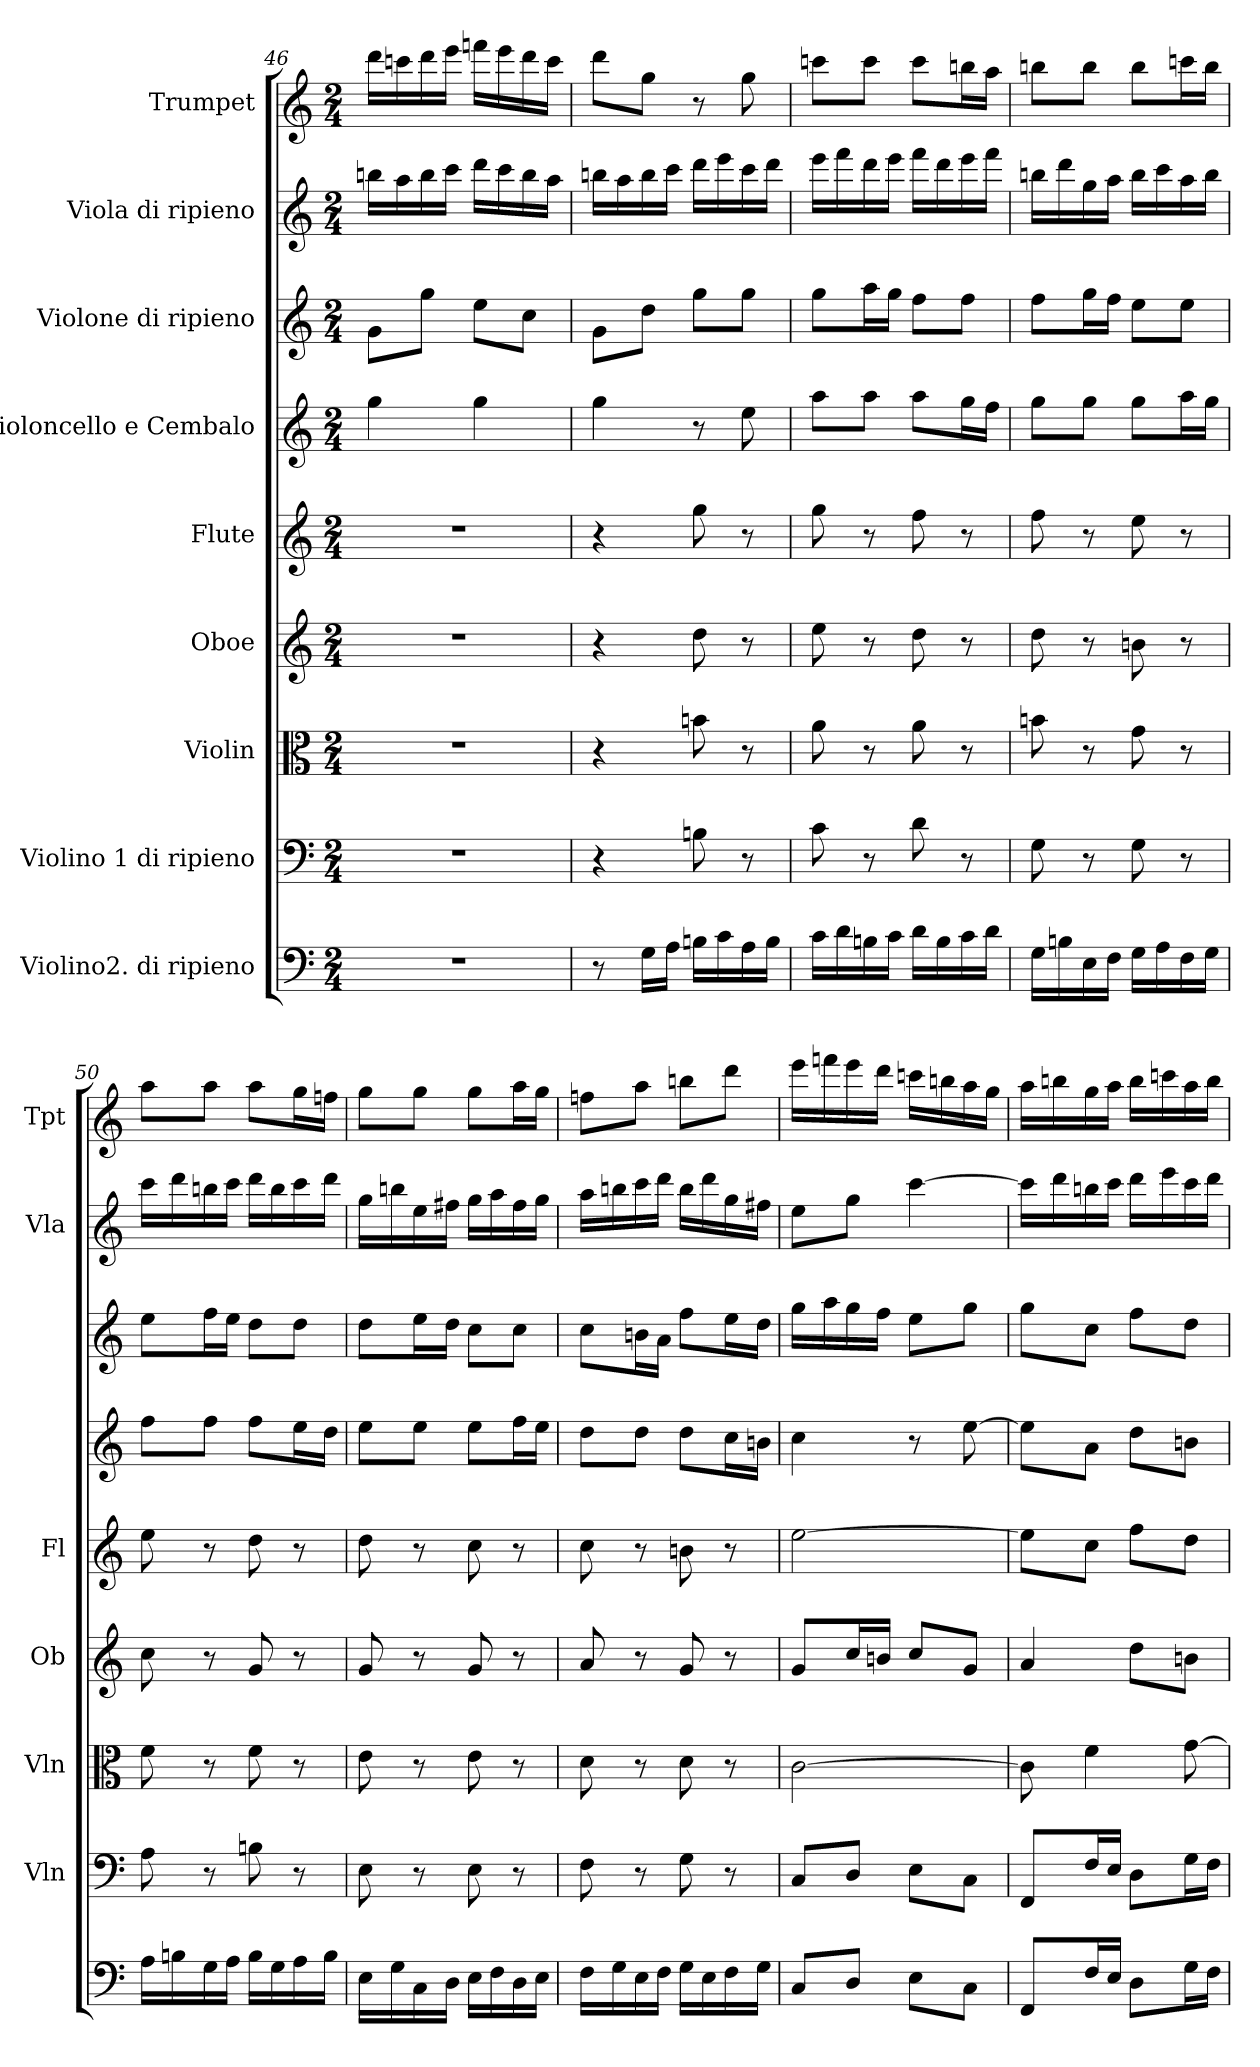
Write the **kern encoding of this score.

**kern	**kern	**kern	**kern	**kern	**kern	**kern	**kern	**kern
*part9	*part8	*part7	*part6	*part5	*part4	*part3	*part2	*part1
*staff9	*staff8	*staff7	*staff6	*staff5	*staff4	*staff3	*staff2	*staff1
*I"Violino2. di ripieno	*I"Violino 1 di ripieno	*I"Violin	*I"Oboe	*I"Flute	*I"Violoncello e Cembalo	*I"Violone di ripieno	*I"Viola di ripieno	*I"Trumpet
*	*I'Vln	*I'Vln	*I'Ob	*I'Fl	*	*	*I'Vla	*I'Tpt
*clefF4	*clefF4	*clefC3	*clefG2	*clefG2	*clefG2	*clefG2	*clefG2	*clefG2
*	*	*	*	*	*	*	*	*ITrd1c2
*M2/4	*M2/4	*M2/4	*M2/4	*M2/4	*M2/4	*M2/4	*M2/4	*M2/4
=46	=46	=46	=46	=46	=46	=46	=46	=46
2r	2r	2r	2r	2r	4gg\	8g\L	16bbn\LL	16ccc\LL
.	.	.	.	.	.	.	16aa\	16bb-\
.	.	.	.	.	.	8gg\J	16bb\	16ccc\
.	.	.	.	.	.	.	16ccc\JJ	16ddd\JJ
.	.	.	.	.	4gg\	8ee\L	16ddd\LL	16eee-\LL
.	.	.	.	.	.	.	16ccc\	16ddd\
.	.	.	.	.	.	8cc\J	16bb\	16ccc\
.	.	.	.	.	.	.	16aa\JJ	16bb-\JJ
=47	=47	=47	=47	=47	=47	=47	=47	=47
8r	4r	4r	4r	4r	4gg\	8g\L	16bbn\LL	8ccc\L
.	.	.	.	.	.	.	16aa\	.
16G\LL	.	.	.	.	.	8dd\J	16bb\	8ff\J
16A\JJ	.	.	.	.	.	.	16ccc\JJ	.
16Bn\LL	8Bn\	8bn\	8dd\	8gg\	8r	8gg\L	16ddd\LL	8r
16c\	.	.	.	.	.	.	16eee\	.
16A\	8r	8r	8r	8r	8ee\	8gg\J	16ccc\	8ff\
16B\JJ	.	.	.	.	.	.	16ddd\JJ	.
=48	=48	=48	=48	=48	=48	=48	=48	=48
16c\LL	8c\	8a\	8ee\	8gg\	8aa\L	8gg\L	16eee\LL	8bb-\L
16d\	.	.	.	.	.	.	16fff\	.
16Bn\	8r	8r	8r	8r	8aa\J	16aa\L	16ddd\	8bb-\J
16c\JJ	.	.	.	.	.	16gg\JJ	16eee\JJ	.
16d\LL	8d\	8a\	8dd\	8ff\	8aa\L	8ff\L	16fff\LL	8bb-\L
16B\	.	.	.	.	.	.	16ddd\	.
16c\	8r	8r	8r	8r	16gg\L	8ff\J	16eee\	16aan\L
16d\JJ	.	.	.	.	16ff\JJ	.	16fff\JJ	16gg\JJ
=49	=49	=49	=49	=49	=49	=49	=49	=49
16G\LL	8G\	8bn\	8dd\	8ff\	8gg\L	8ff\L	16bbn\LL	8aan\L
16Bn\	.	.	.	.	.	.	16ddd\	.
16E\	8r	8r	8r	8r	8gg\J	16gg\L	16gg\	8aa\J
16F\JJ	.	.	.	.	.	16ff\JJ	16aa\JJ	.
16G\LL	8G\	8g\	8bn\	8ee\	8gg\L	8ee\L	16bb\LL	8aa\L
16A\	.	.	.	.	.	.	16ccc\	.
16F\	8r	8r	8r	8r	16aa\L	8ee\J	16aa\	16bb-\L
16G\JJ	.	.	.	.	16gg\JJ	.	16bb\JJ	16aa\JJ
=50	=50	=50	=50	=50	=50	=50	=50	=50
16A\LL	8A\	8f\	8cc\	8ee\	8ff\L	8ee\L	16ccc\LL	8gg\L
16Bn\	.	.	.	.	.	.	16ddd\	.
16G\	8r	8r	8r	8r	8ff\J	16ff\L	16bbn\	8gg\J
16A\JJ	.	.	.	.	.	16ee\JJ	16ccc\JJ	.
16B\LL	8Bn\	8f\	8g/	8dd\	8ff\L	8dd\L	16ddd\LL	8gg\L
16G\	.	.	.	.	.	.	16bb\	.
16A\	8r	8r	8r	8r	16ee\L	8dd\J	16ccc\	16ff\L
16B\JJ	.	.	.	.	16dd\JJ	.	16ddd\JJ	16ee-\JJ
=51	=51	=51	=51	=51	=51	=51	=51	=51
16E\LL	8E\	8e\	8g/	8dd\	8ee\L	8dd\L	16gg\LL	8ff\L
16G\	.	.	.	.	.	.	16bbn\	.
16C\	8r	8r	8r	8r	8ee\J	16ee\L	16ee\	8ff\J
16D\JJ	.	.	.	.	.	16dd\JJ	16ff#\JJ	.
16E\LL	8E\	8e\	8g/	8cc\	8ee\L	8cc\L	16gg\LL	8ff\L
16F\	.	.	.	.	.	.	16aa\	.
16D\	8r	8r	8r	8r	16ff\L	8cc\J	16ff#\	16gg\L
16E\JJ	.	.	.	.	16ee\JJ	.	16gg\JJ	16ff\JJ
=52	=52	=52	=52	=52	=52	=52	=52	=52
16F\LL	8F\	8d\	8a/	8cc\	8dd\L	8cc\L	16aa\LL	8ee-\L
16G\	.	.	.	.	.	.	16bbn\	.
16E\	8r	8r	8r	8r	8dd\J	16bn\L	16ccc\	8gg\J
16F\JJ	.	.	.	.	.	16a\JJ	16ddd\JJ	.
16G\LL	8G\	8d\	8g/	8bn\	8dd\L	8ff\L	16bb\LL	8aan\L
16E\	.	.	.	.	.	.	16ddd\	.
16F\	8r	8r	8r	8r	16cc\L	16ee\L	16gg\	8ccc\J
16G\JJ	.	.	.	.	16bn\JJ	16dd\JJ	16ff#\JJ	.
=53	=53	=53	=53	=53	=53	=53	=53	=53
8C/L	8C/L	[2c\	8g/L	[2ee\	4cc\	16gg\LL	8ee\L	16ddd\LL
.	.	.	.	.	.	16aa\	.	16eee-\
8D/J	8D/J	.	16cc/L	.	.	16gg\	8gg\J	16ddd\
.	.	.	16bn/JJ	.	.	16ff\JJ	.	16ccc\JJ
8E\L	8E\L	.	8cc/L	.	8r	8ee\L	[4ccc\	16bb-\LL
.	.	.	.	.	.	.	.	16aan\
8C\J	8C\J	.	8g/J	.	[8ee\	8gg\J	.	16gg\
.	.	.	.	.	.	.	.	16ff\JJ
=54	=54	=54	=54	=54	=54	=54	=54	=54
8FF/L	8FF/L	8c\]	4a/	8ee\L]	8ee\L]	8gg\L	16ccc\LL]	16gg\LL
.	.	.	.	.	.	.	16ddd\	16aan\
16F/L	16F/L	4f\	.	8cc\J	8a\J	8cc\J	16bbn\	16ff\
16E/JJ	16E/JJ	.	.	.	.	.	16ccc\JJ	16gg\JJ
8D\L	8D\L	.	8dd\L	8ff\L	8dd\L	8ff\L	16ddd\LL	16aa\LL
.	.	.	.	.	.	.	16eee\	16bb-\
16G\L	16G\L	[8g\	8bn\J	8dd\J	8bn\J	8dd\J	16ccc\	16gg\
16F\JJ	16F\JJ	.	.	.	.	.	16ddd\JJ	16aa\JJ
=	=	=	=	=	=	=	=	=
*-	*-	*-	*-	*-	*-	*-	*-	*-
